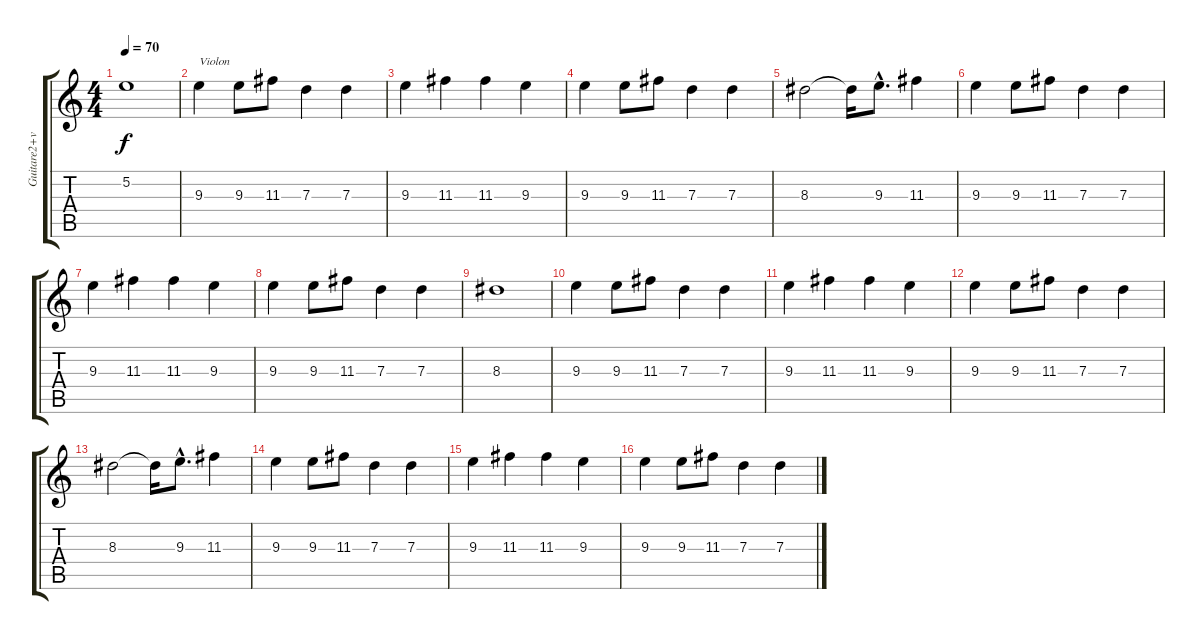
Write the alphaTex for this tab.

\track ("Guitare2+violon" "Guitare2+v") {instrument electricguitarclean}
\staff {score tabs}
\tuning (E4 B3 G3 D3 A2 E2) {hide}
\ts (4 4)
\tempo 70
\clef g2
\ks c
5.2{t}.1{dy f} |
9.3.4{txt "Violon" volume 13 balance 13 instrument viola} 9.3.8 11.3.8 7.3.4 7.3.4 |
9.3.4 11.3.4 11.3.4 9.3.4 |
9.3.4 9.3.8 11.3.8 7.3.4 7.3.4 |
8.3.2 8.3{t}.16 9.3{hac}.8{d} 11.3.4 |
9.3.4 9.3.8 11.3.8 7.3.4 7.3.4 |
9.3.4 11.3.4 11.3.4 9.3.4 |
9.3.4 9.3.8 11.3.8 7.3.4 7.3.4 |
8.3.1 |
9.3.4 9.3.8 11.3.8 7.3.4 7.3.4 |
9.3.4 11.3.4 11.3.4 9.3.4 |
9.3.4 9.3.8 11.3.8 7.3.4 7.3.4 |
8.3.2 8.3{t}.16 9.3{hac}.8{d} 11.3.4 |
9.3.4 9.3.8 11.3.8 7.3.4 7.3.4 |
9.3.4 11.3.4 11.3.4 9.3.4 |
9.3.4 9.3.8 11.3.8 7.3.4 7.3.4
